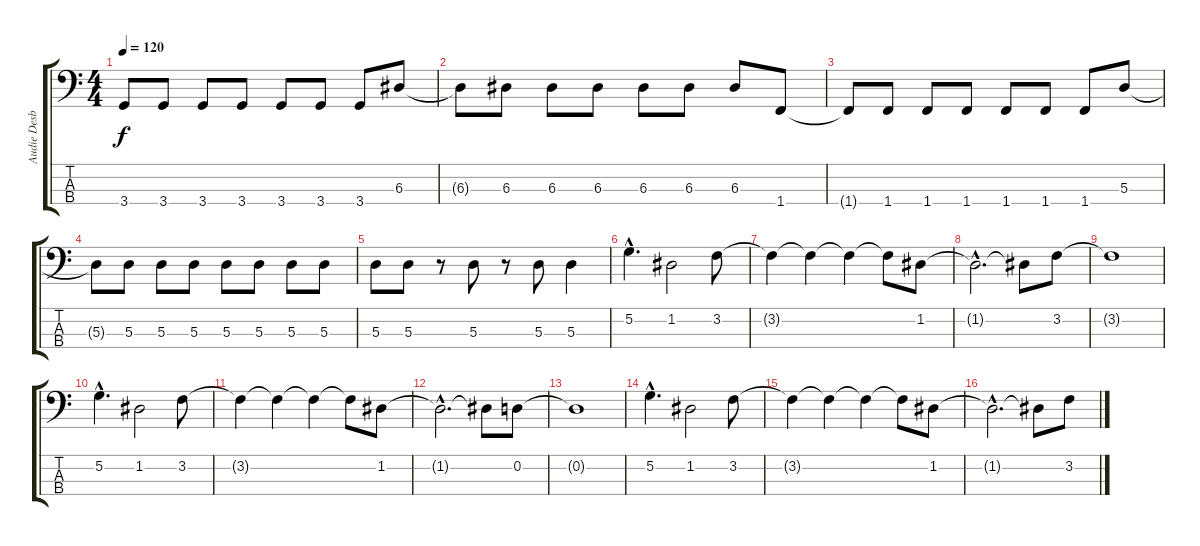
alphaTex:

\track ("Audie Desbrow" "Audie Desb") {instrument electricbassfinger}
\staff {score tabs}
\tuning (G2 D2 A1 E1) {hide}
\ts (4 4)
\tempo 120
\clef f4
\ks c
3.4{t}.8{dy f} 3.4.8 3.4.8 3.4.8 3.4.8 3.4.8 3.4.8 6.3.8 |
6.3{t}.8 6.3.8 6.3.8 6.3.8 6.3.8 6.3.8 6.3.8 1.4.8 |
1.4{t}.8 1.4.8 1.4.8 1.4.8 1.4.8 1.4.8 1.4.8 5.3.8 |
5.3{t}.8 5.3.8 5.3.8 5.3.8 5.3.8 5.3.8 5.3.8 5.3.8 |
5.3.8 5.3.8 r.8 5.3.8 r.8 5.3.8 5.3.4 |
5.2{hac}.4{d} 1.2.2 3.2.8 |
3.2{t}.4 3.2{t}.4 3.2{t}.4 3.2{t}.8 1.2.8 |
1.2{hac t}.2{d} 1.2{t}.8 3.2.8 |
3.2{t}.1 |
5.2{hac}.4{d} 1.2.2 3.2.8 |
3.2{t}.4 3.2{t}.4 3.2{t}.4 3.2{t}.8 1.2.8 |
1.2{hac t}.2{d} 1.2{t}.8 0.2.8 |
0.2{t}.1 |
5.2{hac}.4{d} 1.2.2 3.2.8 |
3.2{t}.4 3.2{t}.4 3.2{t}.4 3.2{t}.8 1.2.8 |
1.2{hac t}.2{d} 1.2{t}.8 3.2.8
